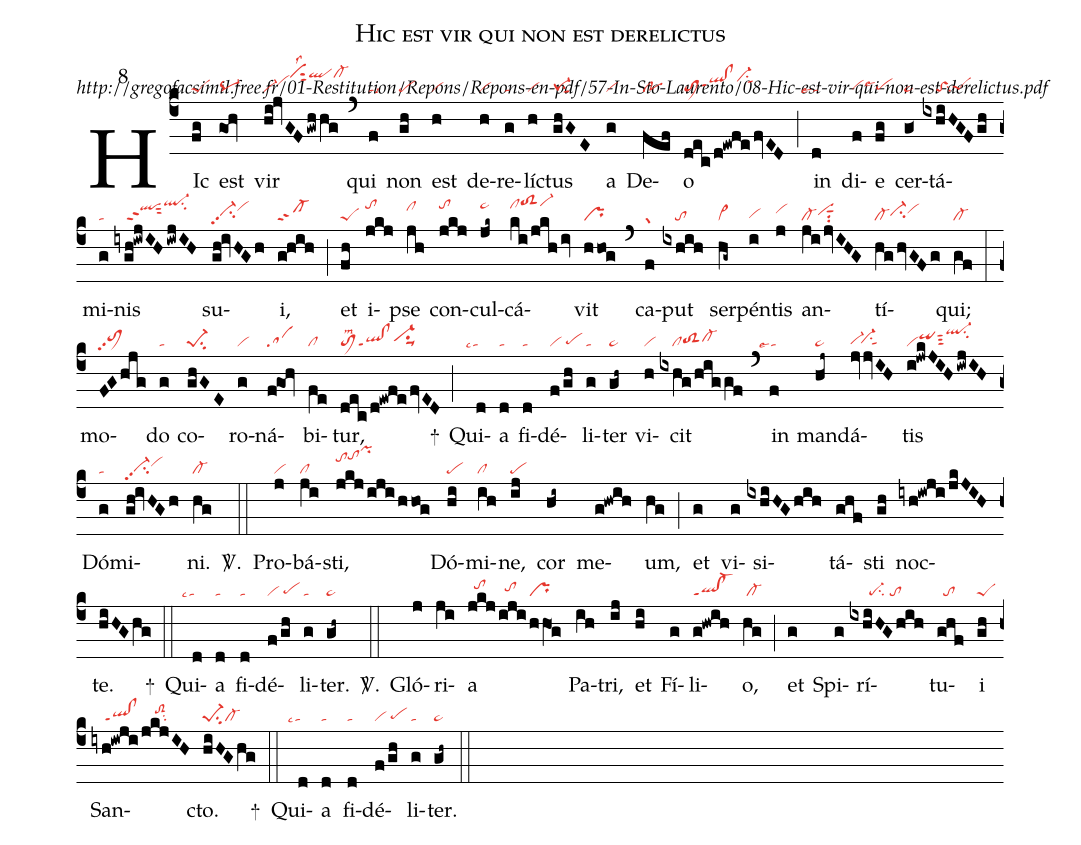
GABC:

name: Hic est vir qui non est derelictus;
commentary: http://gregofacsimil.free.fr/01-Restitution/Repons/Repons-en-pdf/57-In-Sto-Laurento/08-Hic-est-vir-qui-non-est-derelictus.pdf;
mode: 8;
nabc-lines: 1;
%%
(c4)
HIc(fg|peS) est(gOh|pq-) vir(hi!jvGFgwhhg|vi-vihivihlsut2lss2qlhlcl-hl) (`)
qui(f|talsi6) non(gh|pe) est(h|vi) de(h|vi)re(g|ta)líc(h|vi)tus(ghGE|pe-1su1sut1) a(g|vi) De(fef|po)o(dec/d!ewfe/fvED|toM1qlhh!clhhppt1vi-hjsu1sut1) (;)
in(d|```talse4) di(f|vihg)e(fg|```pehglse4) cer(g<|ta>)tá(ixhiHGFgh|////toSsu2peShg)mi(g|ta)nis(iygh!iwjIHiwjIH|////qlhjppt2sut2ql-hlsu2) su(gh!ivHGh|vi-hhpp2su2vihj)i,(g!hih|cl-ppt2) (;)
et(fh|peS) i(jkj|tohk)pse(jh|clhj) con(jkj|tohk)cul(jk~|ta>hk)cá(ki/jkh/iv|clhktoS2hlvi-hl)vit(hhog|pr) (`)
ca(f|gr)put(ixhih|////to) ser(hg~|vi>)pén(i|vihg)tis(j|vihi) an(ji/jvIHG|cl-vihhsut1su2)tí(hg/hvGFg|cl-ci-hhvihi)qui;(gf|cl-) (:)
mo(FGhjg|toM1hhpp2)do(g|ta) co(ghGE|pe-1su2)ro(g|vi)ná(fgOh|sa)bi(fe|cl)tur,(dec/d!ewfe/fvED|toM1lsm2ql!clppt1vi-hhsu1suu1) +(;)
Qui(d|```talsc4)a(d|ta) fi(d|ta)dé(f/gh|vi/pehg)li(g|ta)ter(gh~|ta>) vi(h|vi)cit(ixhg/higgf|////cltoS2hgcl-hh) (`)
in(f|```talse4) man(hj~|ta>)dá(jvjvIH|vi-hg`vi-hgsu1sut1)tis(i!jwkJIHiwjIH|viqihisut3ql-hksu2) Dó(g|ta)mi(gh!ivHGh|vi-hgpp2su2vihi)ni.(hg|cl-) <sp>V/</sp>.(::)
Pro(j|vi)bá(ji|cl)sti,(jkj/iji/hhog|tohktohlpihp) Dó(hi|pe)mi(ih|cl)ne,(ij|pe) cor(hi~) me(g!hwih)um,(hg) (;)
et(g) vi(g)si(ixhiHGhih)tá(ghf)sti(gh) noc(iyh!iwji/jkJIH)te.(hiHGhg) +(::)
Qui(d|```talsc4)a(d|ta) fi(d|ta)dé(f/gh|vi/pehg)li(g|ta)ter.(gh~|ta>) <sp>V/</sp>.(::)
Gló(j)ri(ji)a(jkj|//tohi|/iji|//tohh|/hhO1g|pr) Pa(ih)tri,(ij) et(hi) Fí(g)li(g!hwih|ql!cl-ppt1)o,(hg|/cl-) (;)
et(g) Spi(g)rí(ixhiHGhih|//////pe-su2/to)tu(ghf|//to)i(gh|peS) San(iyh!iwji|////ql!clppt1|/jkjIH|////toS2hisu2)cto.(hiHGhg|pe-1su2cl-) +(::)
Qui(d|```talsc4)a(d|ta) fi(d|ta)dé(f/gh|vi/pehg)li(g|ta)ter.(gh~|ta>) (::)
